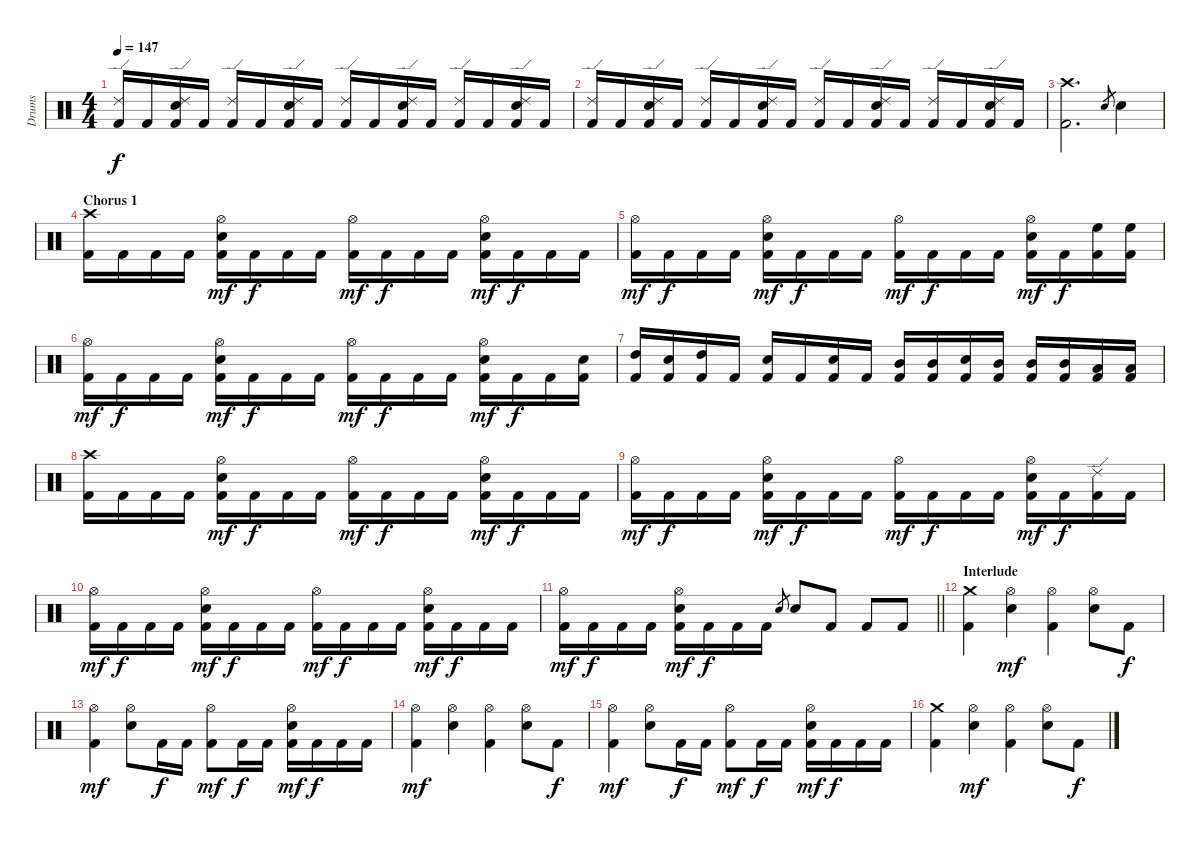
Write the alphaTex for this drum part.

\track ("Drums" "Drums") {instrument percussion}
\staff {score}
\articulation defaults
\ts (4 4)
\tempo 147
\clef neutral
\ks c
("Ride (edge) 2" "Kick (hit) 2").16{dy f} "Kick (hit) 2".16 ("Ride (edge) 2" "Electric Snare (hit)" "Kick (hit) 2").16 "Kick (hit) 2".16 ("Ride (edge) 2" "Kick (hit) 2").16 "Kick (hit) 2".16 ("Ride (edge) 2" "Electric Snare (hit)" "Kick (hit) 2").16 "Kick (hit) 2".16 ("Ride (edge) 2" "Kick (hit) 2").16 "Kick (hit) 2".16 ("Ride (edge) 2" "Electric Snare (hit)" "Kick (hit) 2").16 "Kick (hit) 2".16 ("Ride (edge) 2" "Kick (hit) 2").16 "Kick (hit) 2".16 ("Ride (edge) 2" "Electric Snare (hit)" "Kick (hit) 2").16 "Kick (hit) 2".16 |
("Ride (edge) 2" "Kick (hit) 2").16 "Kick (hit) 2".16 ("Ride (edge) 2" "Electric Snare (hit)" "Kick (hit) 2").16 "Kick (hit) 2".16 ("Ride (edge) 2" "Kick (hit) 2").16 "Kick (hit) 2".16 ("Ride (edge) 2" "Electric Snare (hit)" "Kick (hit) 2").16 "Kick (hit) 2".16 ("Ride (edge) 2" "Kick (hit) 2").16 "Kick (hit) 2".16 ("Ride (edge) 2" "Electric Snare (hit)" "Kick (hit) 2").16 "Kick (hit) 2".16 ("Ride (edge) 2" "Kick (hit) 2").16 "Kick (hit) 2".16 ("Ride (edge) 2" "Electric Snare (hit)" "Kick (hit) 2").16 "Kick (hit) 2".16 |
("Crash high (hit)" "Kick (hit) 2").2{d} "Electric Snare (hit)".8{gr} "Electric Snare (hit)".4 |
\section ("" "Chorus 1")
("Crash high (hit)" "Kick (hit) 2").16 "Kick (hit) 2".16 "Kick (hit) 2".16 "Kick (hit) 2".16 ("Hi-Hat (open)" "Electric Snare (hit)" "Kick (hit) 2").16{dy mf} "Kick (hit) 2".16{dy f} "Kick (hit) 2".16 "Kick (hit) 2".16 ("Hi-Hat (open)" "Kick (hit) 2").16{dy mf} "Kick (hit) 2".16{dy f} "Kick (hit) 2".16 "Kick (hit) 2".16 ("Hi-Hat (open)" "Electric Snare (hit)" "Kick (hit) 2").16{dy mf} "Kick (hit) 2".16{dy f} "Kick (hit) 2".16 "Kick (hit) 2".16 |
("Hi-Hat (open)" "Kick (hit) 2").16{dy mf} "Kick (hit) 2".16{dy f} "Kick (hit) 2".16 "Kick (hit) 2".16 ("Hi-Hat (open)" "Electric Snare (hit)" "Kick (hit) 2").16{dy mf} "Kick (hit) 2".16{dy f} "Kick (hit) 2".16 "Kick (hit) 2".16 ("Hi-Hat (open)" "Kick (hit) 2").16{dy mf} "Kick (hit) 2".16{dy f} "Kick (hit) 2".16 "Kick (hit) 2".16 ("Hi-Hat (open)" "Electric Snare (hit)" "Kick (hit) 2").16{dy mf} "Kick (hit) 2".16{dy f} ("High Floor Tom (hit)" "Kick (hit) 2").16 ("High Floor Tom (hit)" "Kick (hit) 2").16 |
("Hi-Hat (open)" "Kick (hit) 2").16{dy mf} "Kick (hit) 2".16{dy f} "Kick (hit) 2".16 "Kick (hit) 2".16 ("Hi-Hat (open)" "Electric Snare (hit)" "Kick (hit) 2").16{dy mf} "Kick (hit) 2".16{dy f} "Kick (hit) 2".16 "Kick (hit) 2".16 ("Hi-Hat (open)" "Kick (hit) 2").16{dy mf} "Kick (hit) 2".16{dy f} "Kick (hit) 2".16 "Kick (hit) 2".16 ("Hi-Hat (open)" "Electric Snare (hit)" "Kick (hit) 2").16{dy mf} "Kick (hit) 2".16{dy f} "Kick (hit) 2".16 ("Electric Snare (hit)" "Kick (hit) 2").16 |
("High Tom (hit)" "Kick (hit) 2").16 ("Electric Snare (hit)" "Kick (hit) 2").16 ("High Tom (hit)" "Kick (hit) 2").16 "Kick (hit) 2".16 ("Electric Snare (hit)" "Kick (hit) 2").16 "Kick (hit) 2".16 ("Electric Snare (hit)" "Kick (hit) 2").16 "Kick (hit) 2".16 ("Mid Tom (hit)" "Kick (hit) 2").16 ("Mid Tom (hit)" "Kick (hit) 2").16 ("Electric Snare (hit)" "Kick (hit) 2").16 ("Mid Tom (hit)" "Kick (hit) 2").16 ("Mid Tom (hit)" "Kick (hit) 2").16 ("Mid Tom (hit)" "Kick (hit) 2").16 ("Low Tom (hit)" "Kick (hit) 2").16 ("Low Tom (hit)" "Kick (hit) 2").16 |
("Crash high (hit)" "Kick (hit) 2").16 "Kick (hit) 2".16 "Kick (hit) 2".16 "Kick (hit) 2".16 ("Hi-Hat (open)" "Electric Snare (hit)" "Kick (hit) 2").16{dy mf} "Kick (hit) 2".16{dy f} "Kick (hit) 2".16 "Kick (hit) 2".16 ("Hi-Hat (open)" "Kick (hit) 2").16{dy mf} "Kick (hit) 2".16{dy f} "Kick (hit) 2".16 "Kick (hit) 2".16 ("Hi-Hat (open)" "Electric Snare (hit)" "Kick (hit) 2").16{dy mf} "Kick (hit) 2".16{dy f} "Kick (hit) 2".16 "Kick (hit) 2".16 |
("Hi-Hat (open)" "Kick (hit) 2").16{dy mf} "Kick (hit) 2".16{dy f} "Kick (hit) 2".16 "Kick (hit) 2".16 ("Hi-Hat (open)" "Electric Snare (hit)" "Kick (hit) 2").16{dy mf} "Kick (hit) 2".16{dy f} "Kick (hit) 2".16 "Kick (hit) 2".16 ("Hi-Hat (open)" "Kick (hit) 2").16{dy mf} "Kick (hit) 2".16{dy f} "Kick (hit) 2".16 "Kick (hit) 2".16 ("Hi-Hat (open)" "Electric Snare (hit)" "Kick (hit) 2").16{dy mf} "Kick (hit) 2".16{dy f} ("Ride (edge) 2" "Kick (hit) 2").16 "Kick (hit) 2".16 |
("Hi-Hat (open)" "Kick (hit) 2").16{dy mf} "Kick (hit) 2".16{dy f} "Kick (hit) 2".16 "Kick (hit) 2".16 ("Hi-Hat (open)" "Electric Snare (hit)" "Kick (hit) 2").16{dy mf} "Kick (hit) 2".16{dy f} "Kick (hit) 2".16 "Kick (hit) 2".16 ("Hi-Hat (open)" "Kick (hit) 2").16{dy mf} "Kick (hit) 2".16{dy f} "Kick (hit) 2".16 "Kick (hit) 2".16 ("Hi-Hat (open)" "Electric Snare (hit)" "Kick (hit) 2").16{dy mf} "Kick (hit) 2".16{dy f} "Kick (hit) 2".16 "Kick (hit) 2".16 |
\barLineRight lightlight
("Hi-Hat (open)" "Kick (hit) 2").16{dy mf} "Kick (hit) 2".16{dy f} "Kick (hit) 2".16 "Kick (hit) 2".16 ("Hi-Hat (open)" "Electric Snare (hit)" "Kick (hit) 2").16{dy mf} "Kick (hit) 2".16{dy f} "Kick (hit) 2".16 "Kick (hit) 2".16 "Electric Snare (hit)".8{gr} "Electric Snare (hit)".8 "Kick (hit) 2".8 "Kick (hit) 2".8 "Kick (hit) 2".8 |
\section ("" "Interlude")
("Crash medium (hit)" "Kick (hit) 2").4 ("Hi-Hat (open)" "Electric Snare (hit)").4{dy mf} ("Hi-Hat (open)" "Kick (hit) 2").4 ("Hi-Hat (open)" "Electric Snare (hit)").8 "Kick (hit) 2".8{dy f} |
("Hi-Hat (open)" "Kick (hit) 2").4{dy mf} ("Hi-Hat (open)" "Electric Snare (hit)").8 "Kick (hit) 2".16{dy f} "Kick (hit) 2".16 ("Hi-Hat (open)" "Kick (hit) 2").8{dy mf} "Kick (hit) 2".16{dy f} "Kick (hit) 2".16 ("Hi-Hat (open)" "Electric Snare (hit)" "Kick (hit) 2").16{dy mf} "Kick (hit) 2".16{dy f} "Kick (hit) 2".16 "Kick (hit) 2".16 |
("Hi-Hat (open)" "Kick (hit) 2").4{dy mf} ("Hi-Hat (open)" "Electric Snare (hit)").4 ("Hi-Hat (open)" "Kick (hit) 2").4 ("Hi-Hat (open)" "Electric Snare (hit)").8 "Kick (hit) 2".8{dy f} |
("Hi-Hat (open)" "Kick (hit) 2").4{dy mf} ("Hi-Hat (open)" "Electric Snare (hit)").8 "Kick (hit) 2".16{dy f} "Kick (hit) 2".16 ("Hi-Hat (open)" "Kick (hit) 2").8{dy mf} "Kick (hit) 2".16{dy f} "Kick (hit) 2".16 ("Hi-Hat (open)" "Electric Snare (hit)" "Kick (hit) 2").16{dy mf} "Kick (hit) 2".16{dy f} "Kick (hit) 2".16 "Kick (hit) 2".16 |
("Crash medium (hit)" "Kick (hit) 2").4 ("Hi-Hat (open)" "Electric Snare (hit)").4{dy mf} ("Hi-Hat (open)" "Kick (hit) 2").4 ("Hi-Hat (open)" "Electric Snare (hit)").8 "Kick (hit) 2".8{dy f}
